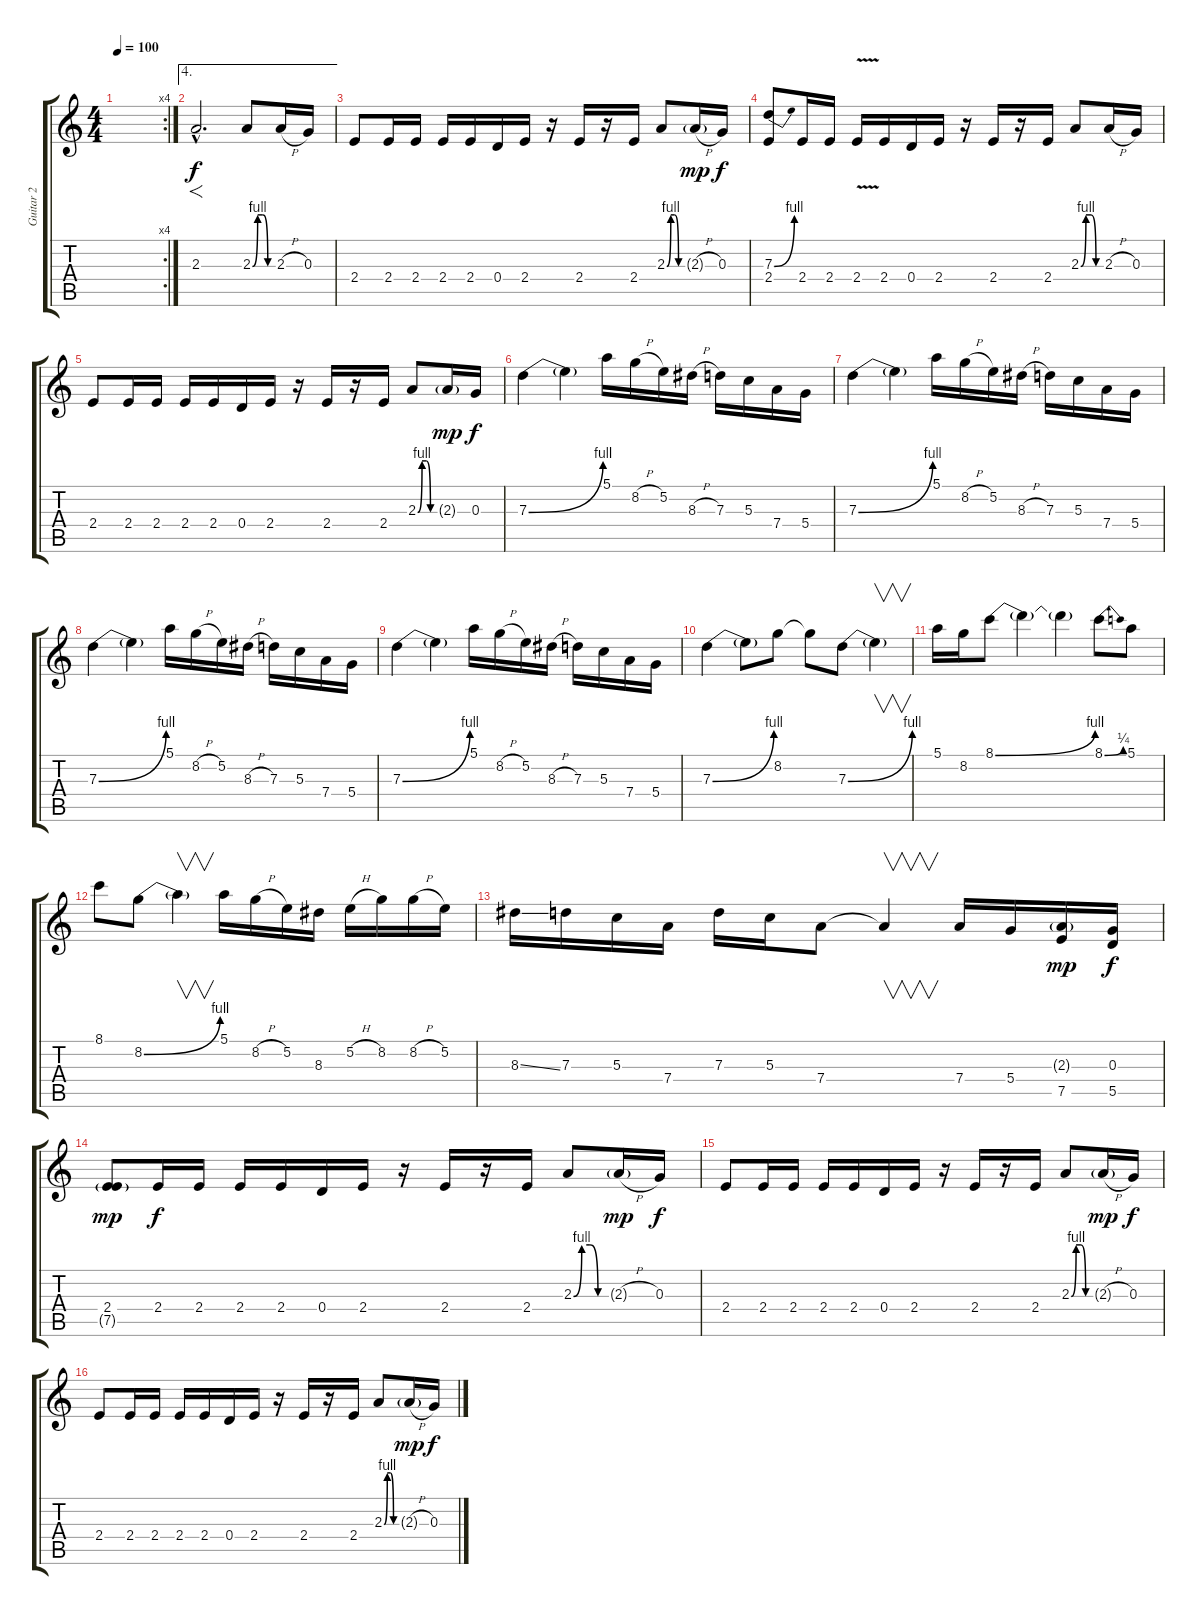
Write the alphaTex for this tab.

\track ("Guitar 2" "Guitar 2") {instrument distortionguitar}
\staff {score tabs}
\tuning (E4 B3 G3 D3 A2 E2) {hide}
\rc 4
\ts (4 4)
\tempo 100
\clef g2
\ks c
|
\ae 4
2.3{hac}.2{f d} 2.3{be (custom 0 0 15 4 30 4 45 0 60 0)}.8 2.3{h}.16 0.3.16 |
2.4.8 2.4.16 2.4.16 2.4.16 2.4.16 0.4.16 2.4.16 r.16 2.4.16 r.16 2.4.16 2.3{be (custom 0 0 15 4 30 4 45 0 60 0)}.8 2.3{h g}.16{dy mp} 0.3.16{dy f} |
(7.3{be (bend 0 0 60 4)} 2.4).8 2.4.16 2.4.16 2.4{v}.16 2.4.16 0.4.16 2.4.16 r.16 2.4.16 r.16 2.4.16 2.3{be (custom 0 0 15 4 30 4 45 0 60 0)}.8 2.3{h}.16 0.3.16 |
2.4.8 2.4.16 2.4.16 2.4.16 2.4.16 0.4.16 2.4.16 r.16 2.4.16 r.16 2.4.16 2.3{be (custom 0 0 15 4 30 4 45 0 60 0)}.8 2.3{g}.16{dy mp} 0.3.16{dy f} |
7.3{be (bend 0 0 60 4)}.4 7.3{t}.4 5.1.16 8.2{h}.16 5.2.16 8.3{h}.16 7.3.16 5.3.16 7.4.16 5.4.16 |
7.3{be (bend 0 0 60 4)}.4 7.3{t}.4 5.1.16 8.2{h}.16 5.2.16 8.3{h}.16 7.3.16 5.3.16 7.4.16 5.4.16 |
7.3{be (bend 0 0 60 4)}.4 7.3{t}.4 5.1.16 8.2{h}.16 5.2.16 8.3{h}.16 7.3.16 5.3.16 7.4.16 5.4.16 |
7.3{be (bend 0 0 60 4)}.4 7.3{t}.4 5.1.16 8.2{h}.16 5.2.16 8.3{h}.16 7.3.16 5.3.16 7.4.16 5.4.16 |
7.3{be (bend 0 0 60 4)}.4 7.3{t}.8 8.2.8 8.2{t}.8 7.3{be (bend 0 0 60 4)}.8 7.3{t}.4{v} |
5.1.16 8.2.16 8.1{be (bend 0 0 60 4)}.8 8.1{t}.4 8.1{t}.4 8.1{be (bend 0 0 60 1)}.8 5.1.8 |
8.1.8 8.2{be (bend 0 0 60 4)}.8 8.2{t}.4{v} 5.1.16 8.2{h}.16 5.2.16 8.3.16 5.2{h}.16 8.2.16 8.2{h}.16 5.2.16 |
8.3{ss}.16 7.3.16 5.3.16 7.4.16 7.3.16 5.3.16 7.4.8 7.4{t}.4{v} 7.4.16 5.4.16 (2.3{g} 7.5).16{dy mp} (0.3 5.5).16{dy f} |
(2.4 7.5{g}).8{dy mp} 2.4.16{dy f} 2.4.16 2.4.16 2.4.16 0.4.16 2.4.16 r.16 2.4.16 r.16 2.4.16 2.3{be (custom 0 0 15 4 30 4 45 0 60 0)}.8 2.3{h g}.16{dy mp} 0.3.16{dy f} |
2.4.8 2.4.16 2.4.16 2.4.16 2.4.16 0.4.16 2.4.16 r.16 2.4.16 r.16 2.4.16 2.3{be (custom 0 0 15 4 30 4 45 0 60 0)}.8 2.3{h g}.16{dy mp} 0.3.16{dy f} |
2.4.8 2.4.16 2.4.16 2.4.16 2.4.16 0.4.16 2.4.16 r.16 2.4.16 r.16 2.4.16 2.3{be (custom 0 0 15 4 30 4 45 0 60 0)}.8 2.3{h g}.16{dy mp} 0.3.16{dy f}
